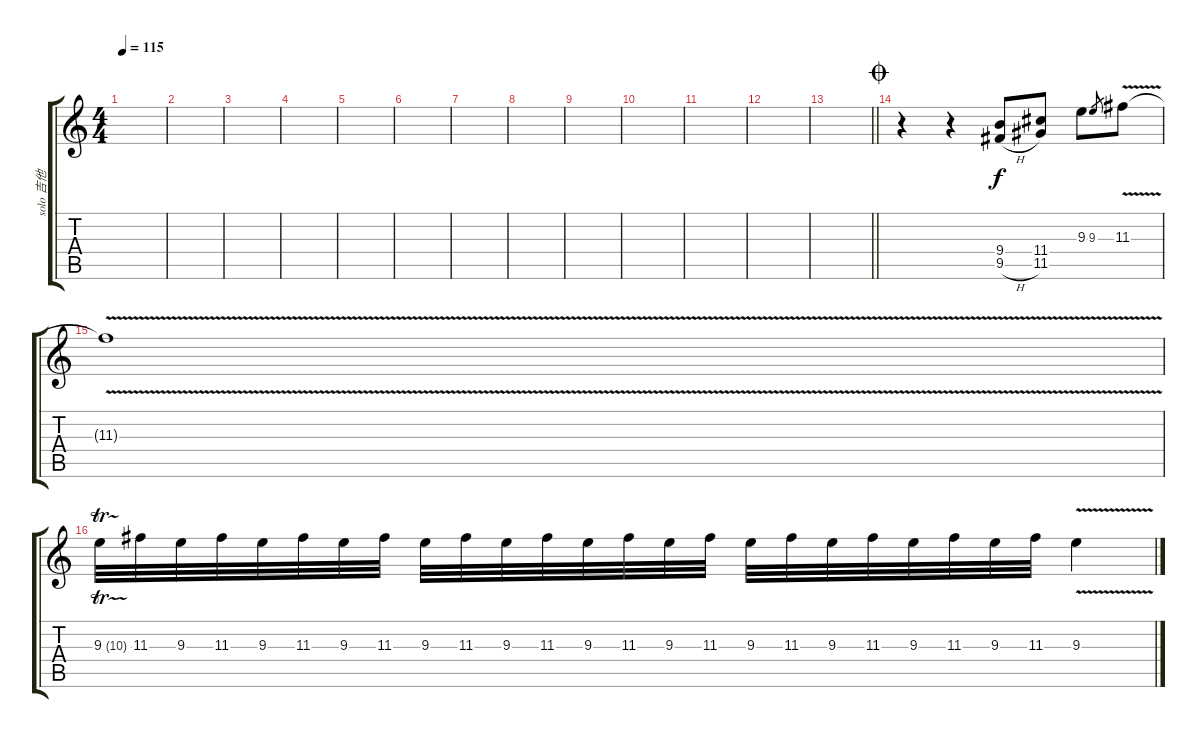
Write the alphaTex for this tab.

\track ("solo 吉他" "solo 吉他") {instrument acousticguitarsteel}
\staff {score tabs}
\tuning (E4 B3 G3 D3 A2 E2) {hide}
\ts (4 4)
\tempo 115
\clef g2
\ks c
|
|
|
|
|
|
|
|
|
|
|
|
\barLineRight lightlight
|
\jump coda
r.4 r.4 (9.4 9.5{h}).8 (11.4 11.5).8 9.3.8 9.3.8{gr} 11.3{v}.8 |
11.3{t}.1 |
9.3{tr (10 64)}.32 11.3.32 9.3.32 11.3.32 9.3.32 11.3.32 9.3.32 11.3.32 9.3.32 11.3.32 9.3.32 11.3.32 9.3.32 11.3.32 9.3.32 11.3.32 9.3.32 11.3.32 9.3.32 11.3.32 9.3.32 11.3.32 9.3.32 11.3.32 9.3{v}.4
